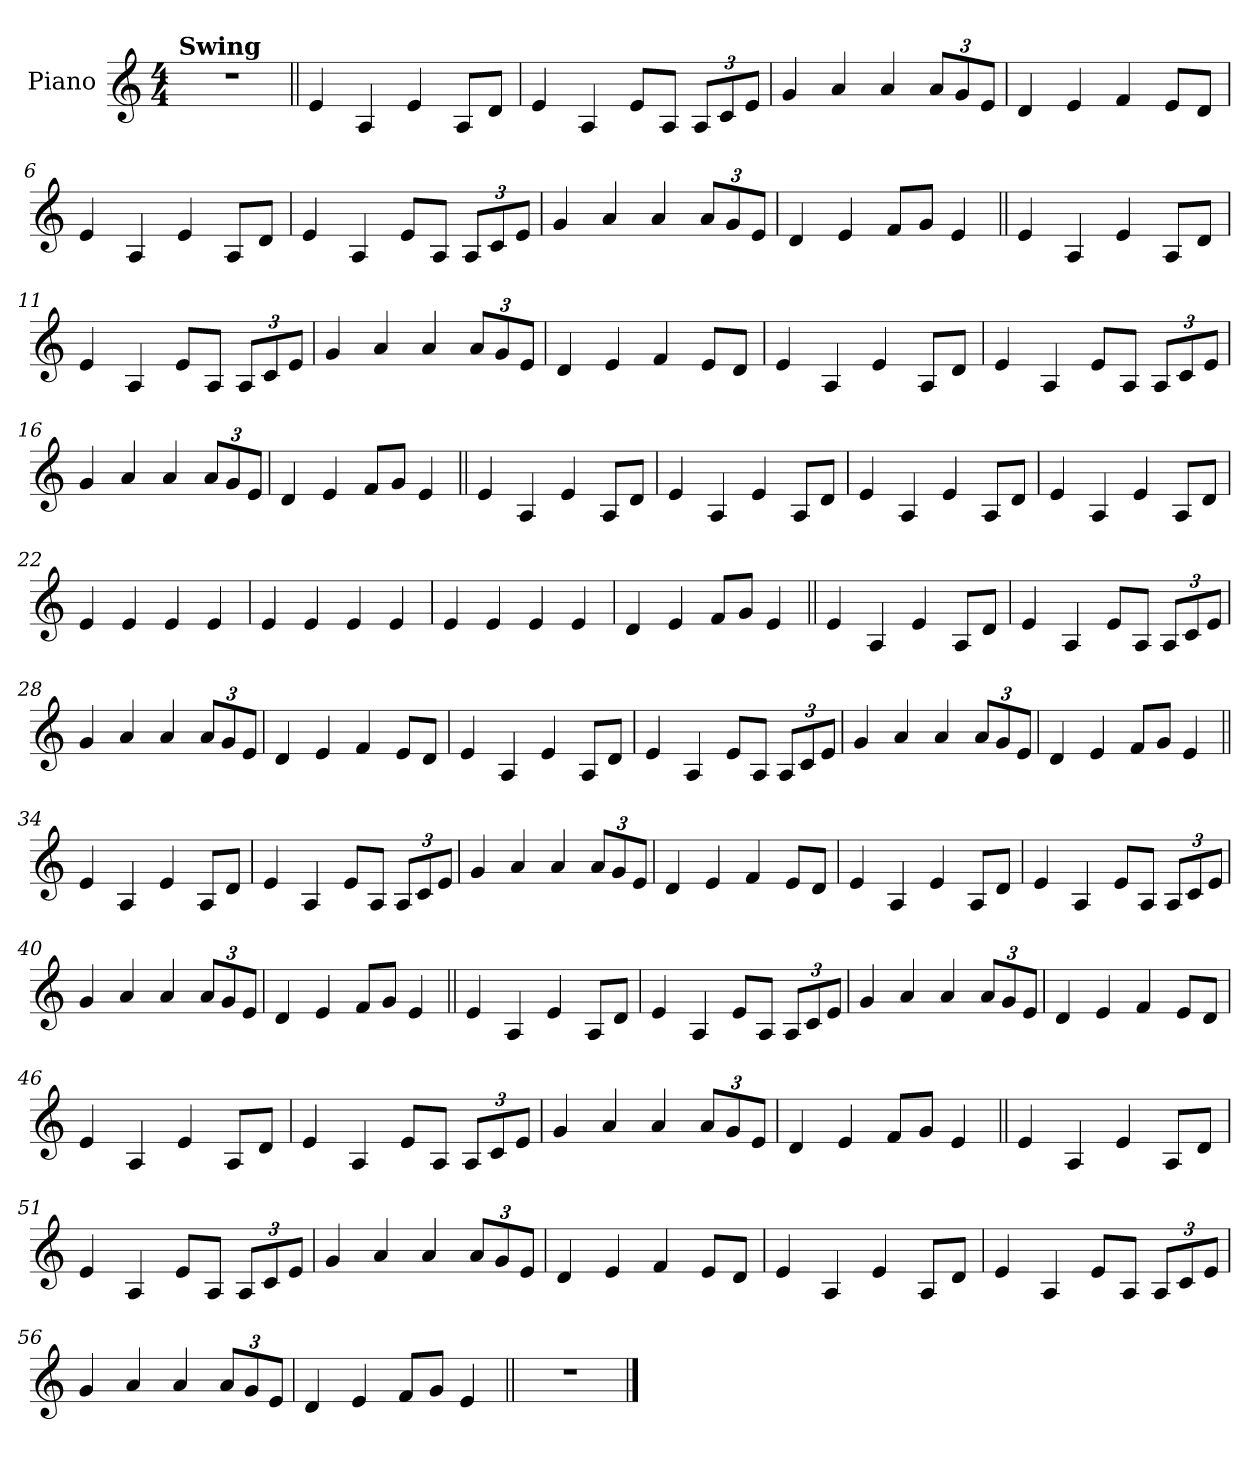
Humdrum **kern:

**kern
*part1
*staff1
*I"Piano
*I'Pno.
*clefG2
*k[]
*M4/4
=1
!LO:TX:B:t=Swing
1r
=2||
*MM152
4e
4A
4e
8AL
8dJ
=3
4e
4A
8eL
8AJ
*Xbrackettup
12AL
12c
12eJ
=4
4g
4a
4a
12aL
12g
12eJ
=5
4d
4e
4f
8eL
8dJ
=6
4e
4A
4e
8AL
8dJ
=7
4e
4A
8eL
8AJ
12AL
12c
12eJ
=8
4g
4a
4a
12aL
12g
12eJ
=9
4d
4e
8fL
8gJ
4e
=10||
4e
4A
4e
8AL
8dJ
=11
4e
4A
8eL
8AJ
12AL
12c
12eJ
=12
4g
4a
4a
12aL
12g
12eJ
=13
4d
4e
4f
8eL
8dJ
=14
4e
4A
4e
8AL
8dJ
=15
4e
4A
8eL
8AJ
12AL
12c
12eJ
=16
4g
4a
4a
12aL
12g
12eJ
=17
4d
4e
8fL
8gJ
4e
=18||
4e
4A
4e
8AL
8dJ
=19
4e
4A
4e
8AL
8dJ
=20
4e
4A
4e
8AL
8dJ
=21
4e
4A
4e
8AL
8dJ
=22
4e
4e
4e
4e
=23
4e
4e
4e
4e
=24
4e
4e
4e
4e
=25
4d
4e
8fL
8gJ
4e
=26||
4e
4A
4e
8AL
8dJ
=27
4e
4A
8eL
8AJ
12AL
12c
12eJ
=28
4g
4a
4a
12aL
12g
12eJ
=29
4d
4e
4f
8eL
8dJ
=30
4e
4A
4e
8AL
8dJ
=31
4e
4A
8eL
8AJ
12AL
12c
12eJ
=32
4g
4a
4a
12aL
12g
12eJ
=33
4d
4e
8fL
8gJ
4e
=34||
4e
4A
4e
8AL
8dJ
=35
4e
4A
8eL
8AJ
12AL
12c
12eJ
=36
4g
4a
4a
12aL
12g
12eJ
=37
4d
4e
4f
8eL
8dJ
=38
4e
4A
4e
8AL
8dJ
=39
4e
4A
8eL
8AJ
12AL
12c
12eJ
=40
4g
4a
4a
12aL
12g
12eJ
=41
4d
4e
8fL
8gJ
4e
=42||
4e
4A
4e
8AL
8dJ
=43
4e
4A
8eL
8AJ
12AL
12c
12eJ
=44
4g
4a
4a
12aL
12g
12eJ
=45
4d
4e
4f
8eL
8dJ
=46
4e
4A
4e
8AL
8dJ
=47
4e
4A
8eL
8AJ
12AL
12c
12eJ
=48
4g
4a
4a
12aL
12g
12eJ
=49
4d
4e
8fL
8gJ
4e
=50||
4e
4A
4e
8AL
8dJ
=51
4e
4A
8eL
8AJ
12AL
12c
12eJ
=52
4g
4a
4a
12aL
12g
12eJ
=53
4d
4e
4f
8eL
8dJ
=54
4e
4A
4e
8AL
8dJ
=55
4e
4A
8eL
8AJ
12AL
12c
12eJ
=56
4g
4a
4a
12aL
12g
12eJ
=57
4d
4e
8fL
8gJ
4e
=58||
1r
==
*-
